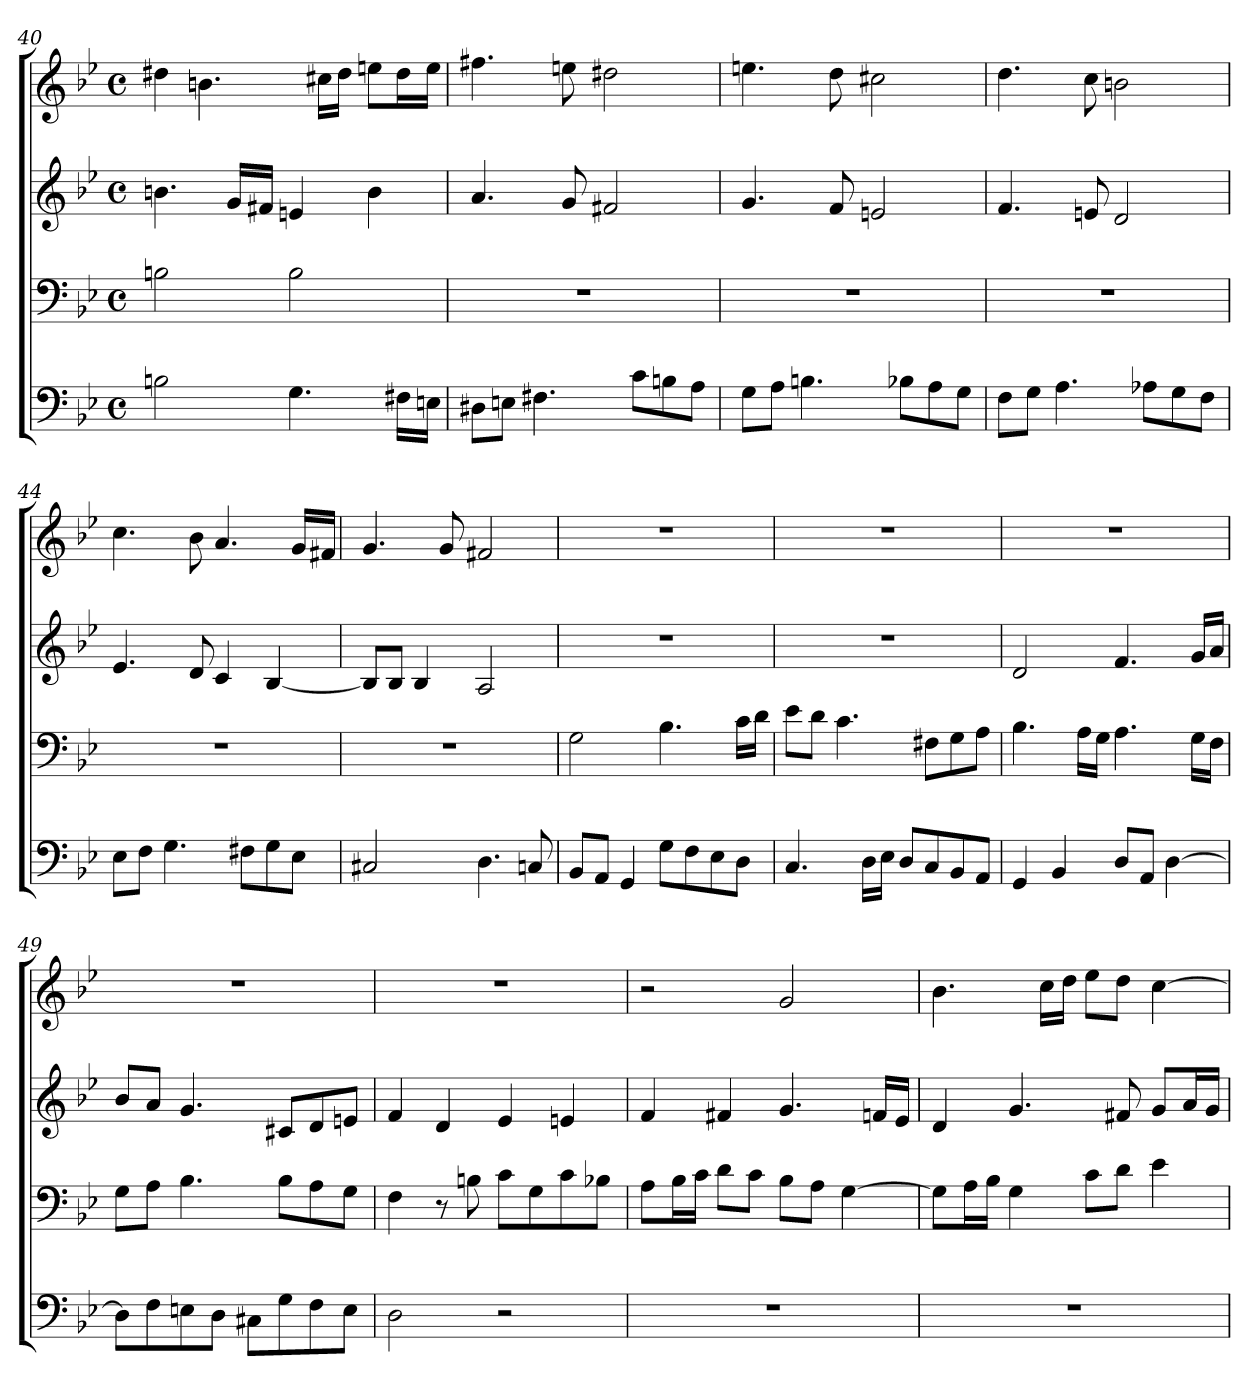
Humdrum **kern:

**kern	**kern	**kern	**kern
*part4	*part3	*part2	*part1
*staff4	*staff3	*staff2	*staff1
*clefF4	*clefF4	*clefG2	*clefG2
*k[b-e-]	*k[b-e-]	*k[b-e-]	*k[b-e-]
*M4/4	*M4/4	*M4/4	*M4/4
*met(c)	*met(c)	*met(c)	*met(c)
=40	=40	=40	=40
2Bn\	2Bn\	4.bn\	4dd#X\
.	.	.	4.bn\
.	.	16g/LL	.
.	.	16f#X/JJ	.
4.G\	2B\	4en/	.
.	.	.	16cc#X\LL
.	.	.	16dd#\JJ
.	.	4b\	8een\L
16F#X\LL	.	.	16dd#\L
16En\JJ	.	.	16ee\JJ
=41	=41	=41	=41
8D#X\L	1r	4.a/	4.ff#X\
8En\J	.	.	.
4.F#X\	.	.	.
.	.	8g/	8een\
.	.	2f#X/	2dd#X\
8c\L	.	.	.
8Bn\	.	.	.
8A\J	.	.	.
=42	=42	=42	=42
8G\L	1r	4.g/	4.een\
8A\J	.	.	.
4.Bn\	.	.	.
.	.	8f/	8dd\
.	.	2en/	2cc#X\
8B-X\L	.	.	.
8A\	.	.	.
8G\J	.	.	.
=43	=43	=43	=43
8F\L	1r	4.f/	4.dd\
8G\J	.	.	.
4.A\	.	.	.
.	.	8en/	8cc\
.	.	2d/	2bn\
8A-X\L	.	.	.
8G\	.	.	.
8F\J	.	.	.
!!LO:LB:g=z
=44	=44	=44	=44
8E-\L	1r	4.e-/	4.cc\
8F\J	.	.	.
4.G\	.	.	.
.	.	8d/	8b-\
.	.	4c/	4.a/
8F#X\L	.	.	.
8G\	.	[4B-/	.
8E-\J	.	.	16g/LL
.	.	.	16f#X/JJ
=45	=45	=45	=45
2C#X/	1r	8B-/L]	4.g/
.	.	8B-/J	.
.	.	4B-/	.
.	.	.	8g/
4.D\	.	2A/	2f#X/
8Cn/	.	.	.
=46	=46	=46	=46
8BB-/L	2G\	1r	1r
8AA/J	.	.	.
4GG/	.	.	.
8G\L	4.B-\	.	.
8F\	.	.	.
8E-\	.	.	.
8D\J	16c\LL	.	.
.	16d\JJ	.	.
=47	=47	=47	=47
4.C/	8e-\L	1r	1r
.	8d\J	.	.
.	4.c\	.	.
16D\LL	.	.	.
16E-\JJ	.	.	.
8D/L	.	.	.
8C/	8F#X\L	.	.
8BB-/	8G\	.	.
8AA/J	8A\J	.	.
=48	=48	=48	=48
4GG/	4.B-\	2d/	1r
4BB-/	.	.	.
.	16A\LL	.	.
.	16G\JJ	.	.
8D/L	4.A\	4.f/	.
8AA/J	.	.	.
[4D\	.	.	.
.	16G\LL	16g/LL	.
.	16F\JJ	16a/JJ	.
!!LO:LB:g=z
=49	=49	=49	=49
8D\L]	8G\L	8b-/L	1r
8F\	8A\J	8a/J	.
8En\	4.B-\	4.g/	.
8D\J	.	.	.
8C#X\L	.	.	.
8G\	8B-\L	8c#X/L	.
8F\	8A\	8d/	.
8E\J	8G\J	8en/J	.
=50	=50	=50	=50
2D\	4F\	4f/	1r
.	8r	4d/	.
.	8Bn\	.	.
2r	8c\L	4e-/	.
.	8G\	.	.
.	8c\	4en/	.
.	8B-X\J	.	.
=51	=51	=51	=51
1r	8A\L	4f/	2r
.	16B-\L	.	.
.	16c\JJ	.	.
.	8d\L	4f#X/	.
.	8c\J	.	.
.	8B-\L	4.g/	2g/
.	8A\J	.	.
.	[4G\	.	.
.	.	16fn/LL	.
.	.	16e-/JJ	.
=52	=52	=52	=52
1r	8G\L]	4d/	4.b-\
.	16A\L	.	.
.	16B-\JJ	.	.
.	4G\	4.g/	.
.	.	.	16cc\LL
.	.	.	16dd\JJ
.	8c\L	.	8ee-\L
.	8d\J	8f#X/	8dd\J
.	4e-\	8g/L	[4cc\
.	.	16a/L	.
.	.	16g/JJ	.
=	=	=	=
*-	*-	*-	*-
